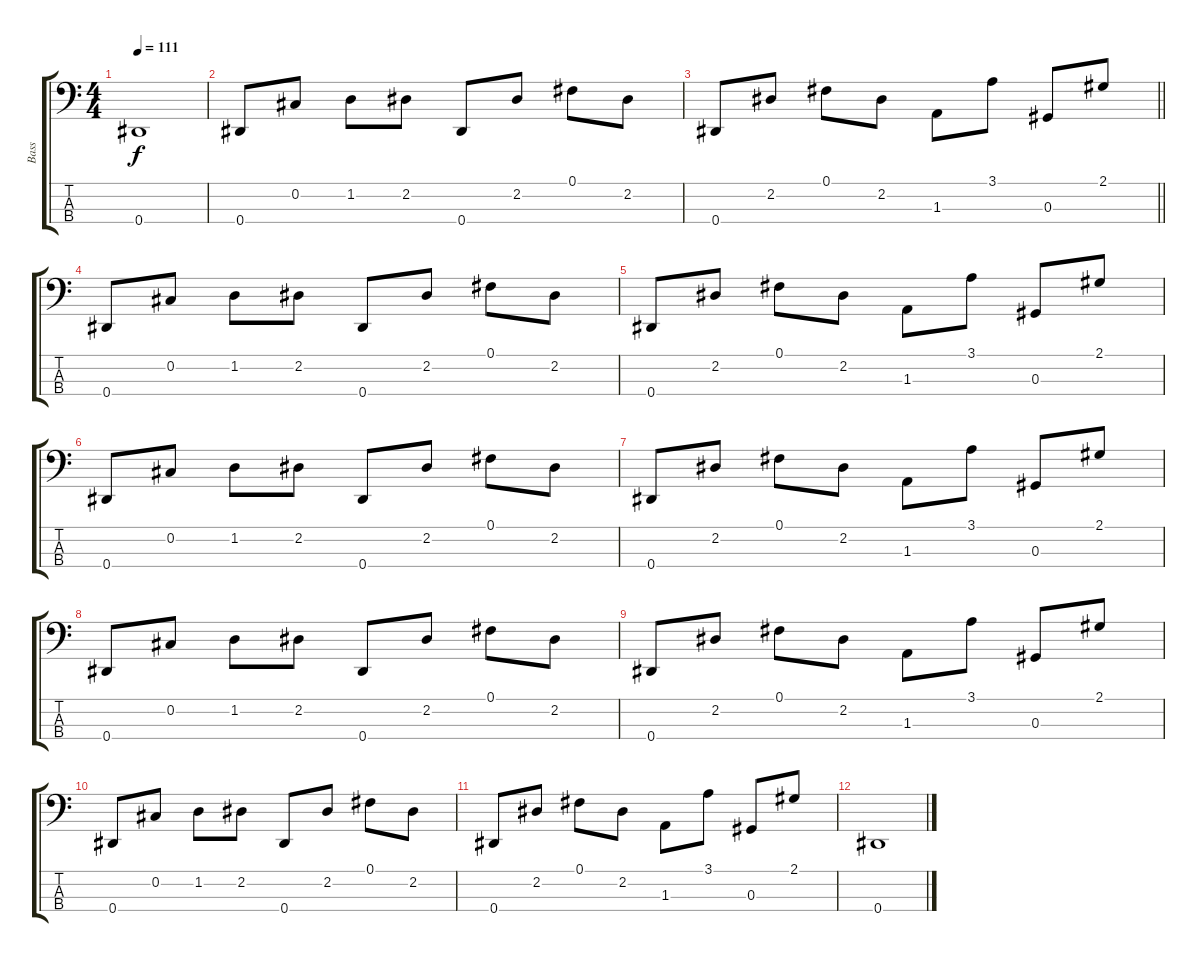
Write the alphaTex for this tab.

\track ("Bass" "Bass") {instrument electricbassfinger}
\staff {score tabs}
\tuning (Gb2 Db2 Ab1 Eb1) {hide}
\ts (4 4)
\tempo 111
\clef f4
\ks c
0.4{t}.1{dy f} |
0.4.8 0.2.8 1.2.8 2.2.8 0.4.8 2.2.8 0.1.8 2.2.8 |
\barLineRight lightlight
0.4.8 2.2.8 0.1.8 2.2.8 1.3.8 3.1.8 0.3.8 2.1.8 |
0.4.8 0.2.8 1.2.8 2.2.8 0.4.8 2.2.8 0.1.8 2.2.8 |
0.4.8 2.2.8 0.1.8 2.2.8 1.3.8 3.1.8 0.3.8 2.1.8 |
0.4.8 0.2.8 1.2.8 2.2.8 0.4.8 2.2.8 0.1.8 2.2.8 |
0.4.8 2.2.8 0.1.8 2.2.8 1.3.8 3.1.8 0.3.8 2.1.8 |
0.4.8 0.2.8 1.2.8 2.2.8 0.4.8 2.2.8 0.1.8 2.2.8 |
0.4.8 2.2.8 0.1.8 2.2.8 1.3.8 3.1.8 0.3.8 2.1.8 |
0.4.8 0.2.8 1.2.8 2.2.8 0.4.8 2.2.8 0.1.8 2.2.8 |
0.4.8 2.2.8 0.1.8 2.2.8 1.3.8 3.1.8 0.3.8 2.1.8 |
0.4.1
